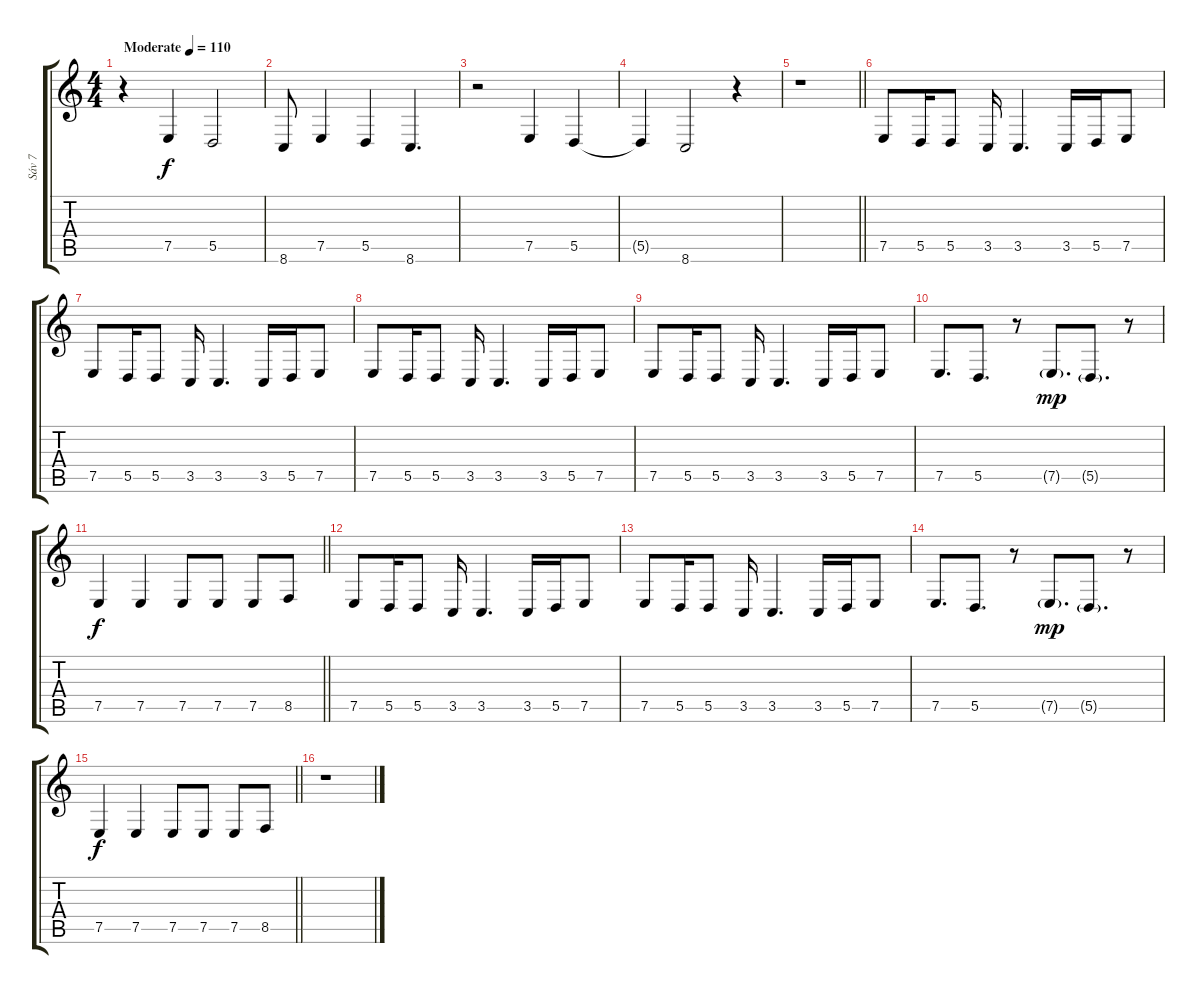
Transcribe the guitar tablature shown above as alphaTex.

\track ("Sáv 7" "Sáv 7") {instrument trumpet}
\staff {score tabs}
\tuning (E4 B3 G3 D3 A2 E2) {hide}
\ts (4 4)
\tempo (110 "Moderate")
\clef g2
\ks c
r.4{dy f instrument trumpet} 7.5.4 5.5.2 |
8.6.8 7.5.4 5.5.4 8.6.4{d} |
r.2 7.5.4 5.5.4 |
5.5{t}.4 8.6.2 r.4 |
\barLineRight lightlight
r.1 |
7.5.8{instrument overdrivenguitar} 5.5.16 5.5.8 3.5.16 3.5.4{d} 3.5.16 5.5.16 7.5.8 |
7.5.8 5.5.16 5.5.8 3.5.16 3.5.4{d} 3.5.16 5.5.16 7.5.8 |
7.5.8 5.5.16 5.5.8 3.5.16 3.5.4{d} 3.5.16 5.5.16 7.5.8 |
7.5.8 5.5.16 5.5.8 3.5.16 3.5.4{d} 3.5.16 5.5.16 7.5.8 |
7.5.8{d} 5.5.8{d} r.8 7.5{g}.8{d dy mp} 5.5{g}.8{d} r.8 |
\barLineRight lightlight
7.5.4{dy f} 7.5.4 7.5.8 7.5.8 7.5.8 8.5.8 |
7.5.8 5.5.16 5.5.8 3.5.16 3.5.4{d} 3.5.16 5.5.16 7.5.8 |
7.5.8 5.5.16 5.5.8 3.5.16 3.5.4{d} 3.5.16 5.5.16 7.5.8 |
7.5.8{d} 5.5.8{d} r.8 7.5{g}.8{d dy mp} 5.5{g}.8{d} r.8 |
\barLineRight lightlight
7.5.4{dy f} 7.5.4 7.5.8 7.5.8 7.5.8 8.5.8 |
r.1
